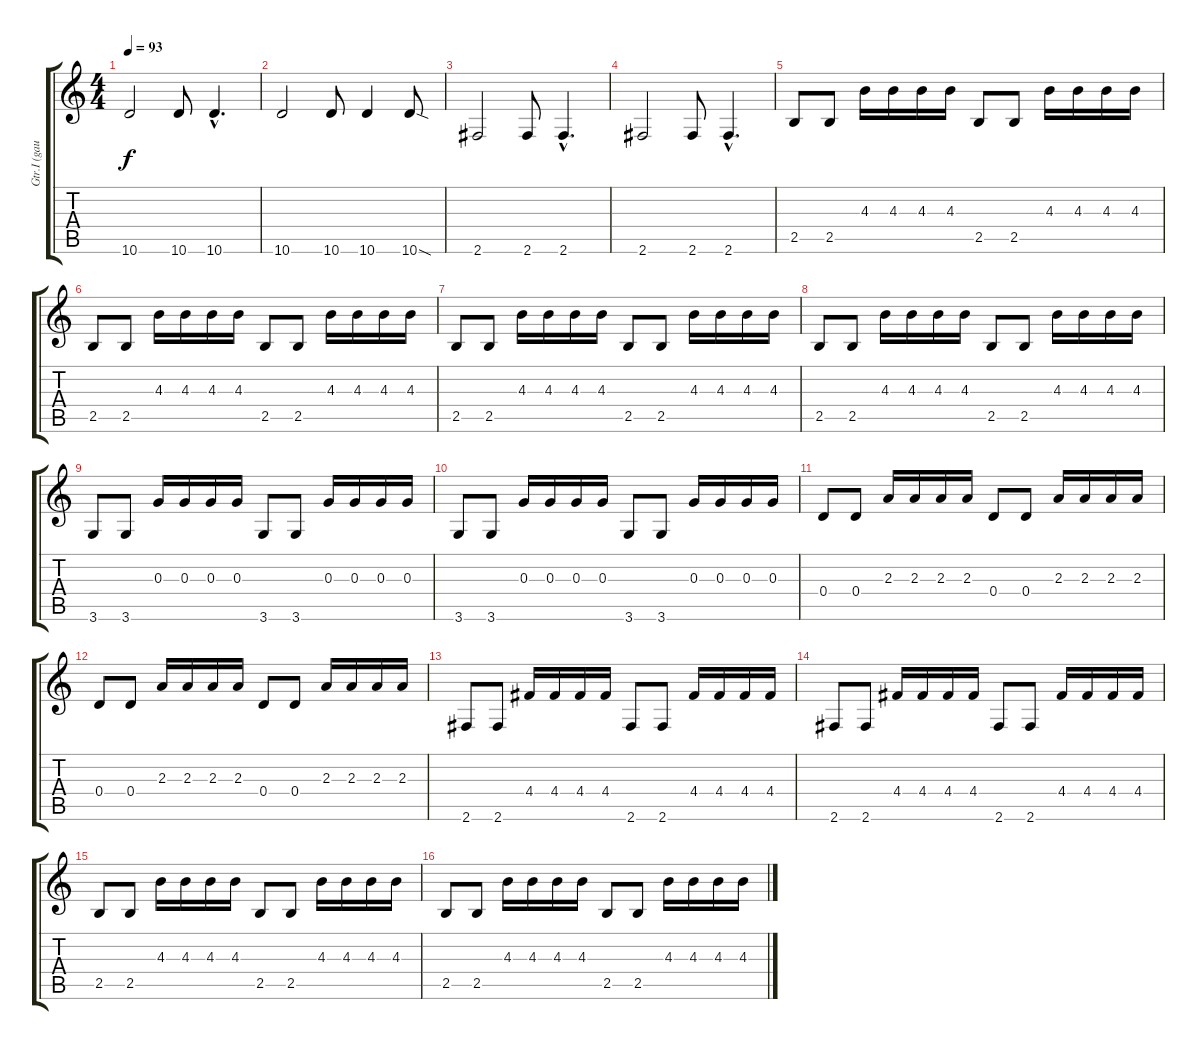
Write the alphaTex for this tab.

\track ("Gtr.I (gauche)" "Gtr.I (gau") {instrument electricguitarjazz}
\staff {score tabs}
\tuning (E4 B3 G3 D3 A2 E2) {hide}
\ts (4 4)
\tempo 93
\clef g2
\ks c
10.6.2{dy f} 10.6.8 10.6{hac}.4{d} |
10.6.2 10.6.8 10.6.4 10.6{sod}.8 |
2.6.2 2.6.8 2.6{hac}.4{d} |
2.6.2 2.6.8 2.6{hac}.4{d} |
\section ("" "")
2.5.8{volume 11 instrument overdrivenguitar} 2.5.8 4.3.16 4.3.16 4.3.16 4.3.16 2.5.8 2.5.8 4.3.16 4.3.16 4.3.16 4.3.16 |
2.5.8{volume 11 instrument overdrivenguitar} 2.5.8 4.3.16 4.3.16 4.3.16 4.3.16 2.5.8 2.5.8 4.3.16 4.3.16 4.3.16 4.3.16 |
2.5.8{volume 11 instrument overdrivenguitar} 2.5.8 4.3.16 4.3.16 4.3.16 4.3.16 2.5.8 2.5.8 4.3.16 4.3.16 4.3.16 4.3.16 |
2.5.8{volume 11 instrument overdrivenguitar} 2.5.8 4.3.16 4.3.16 4.3.16 4.3.16 2.5.8 2.5.8 4.3.16 4.3.16 4.3.16 4.3.16 |
3.6.8{volume 11 instrument overdrivenguitar} 3.6.8 0.3.16 0.3.16 0.3.16 0.3.16 3.6.8 3.6.8 0.3.16 0.3.16 0.3.16 0.3.16 |
3.6.8{volume 11 instrument overdrivenguitar} 3.6.8 0.3.16 0.3.16 0.3.16 0.3.16 3.6.8 3.6.8 0.3.16 0.3.16 0.3.16 0.3.16 |
0.4.8 0.4.8 2.3.16 2.3.16 2.3.16 2.3.16 0.4.8 0.4.8 2.3.16 2.3.16 2.3.16 2.3.16 |
0.4.8 0.4.8 2.3.16 2.3.16 2.3.16 2.3.16 0.4.8 0.4.8 2.3.16 2.3.16 2.3.16 2.3.16 |
2.6.8 2.6.8 4.4.16 4.4.16 4.4.16 4.4.16 2.6.8 2.6.8 4.4.16 4.4.16 4.4.16 4.4.16 |
2.6.8 2.6.8 4.4.16 4.4.16 4.4.16 4.4.16 2.6.8 2.6.8 4.4.16 4.4.16 4.4.16 4.4.16 |
2.5.8{volume 11 instrument overdrivenguitar} 2.5.8 4.3.16 4.3.16 4.3.16 4.3.16 2.5.8 2.5.8 4.3.16 4.3.16 4.3.16 4.3.16 |
2.5.8{volume 11 instrument overdrivenguitar} 2.5.8 4.3.16 4.3.16 4.3.16 4.3.16 2.5.8 2.5.8 4.3.16 4.3.16 4.3.16 4.3.16
